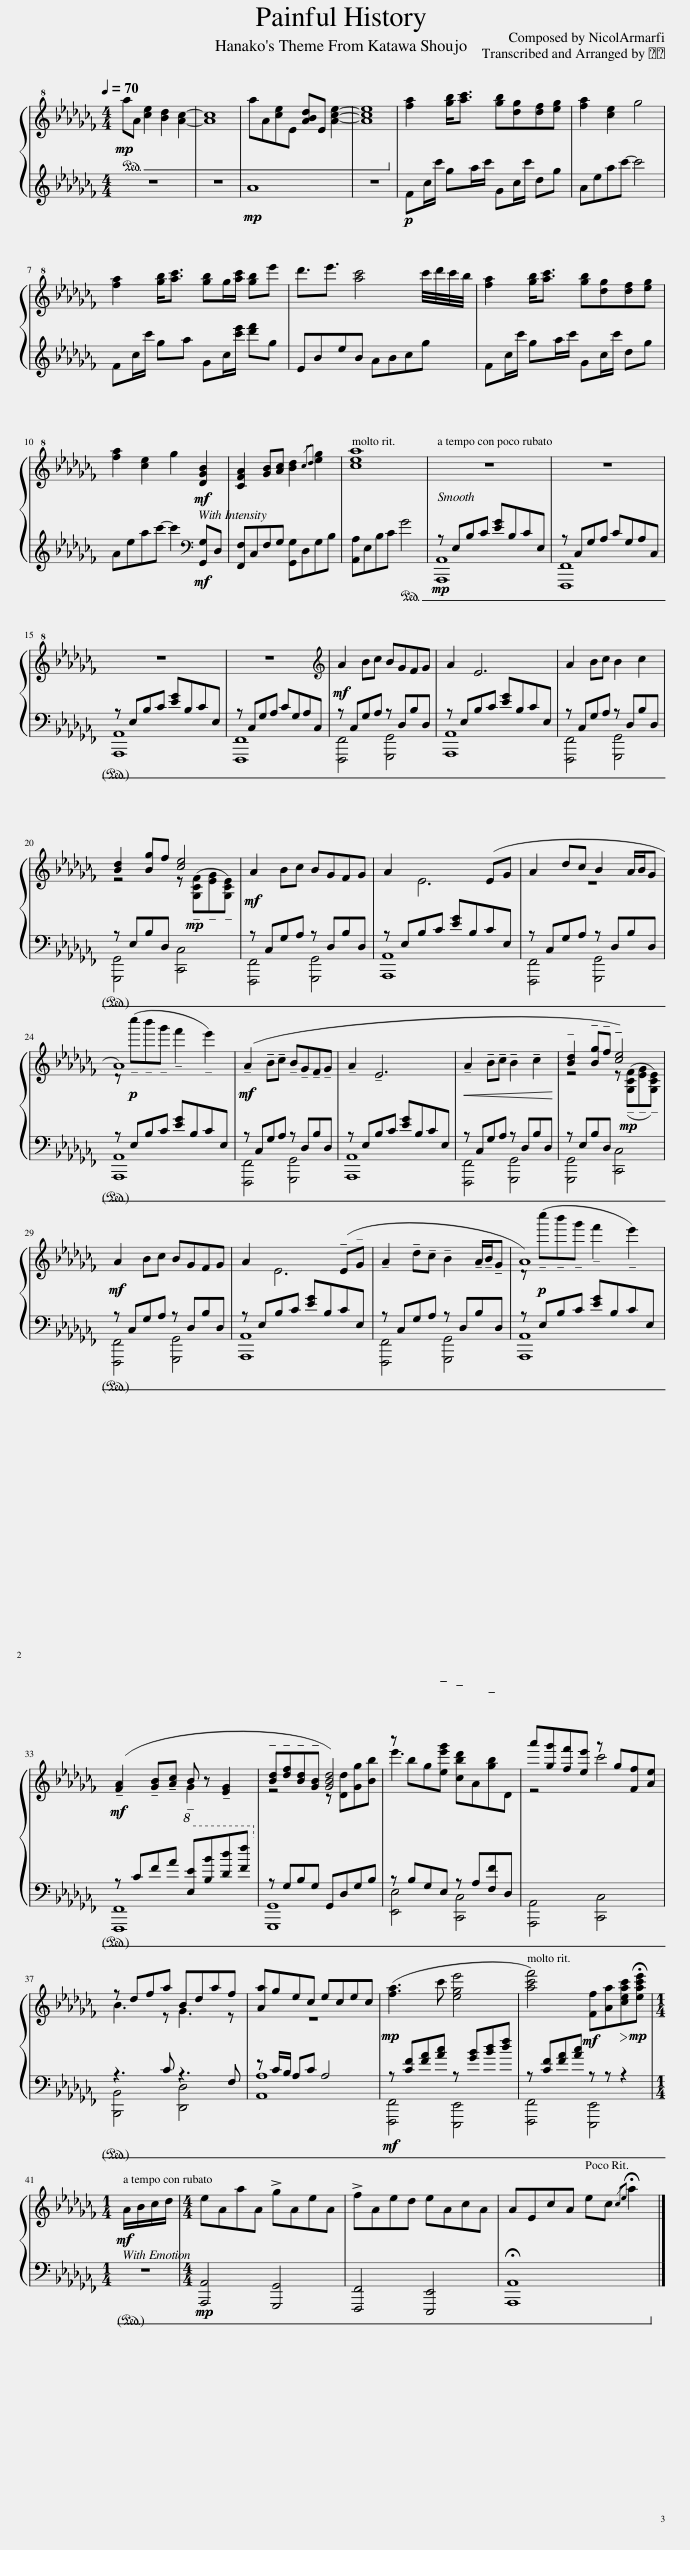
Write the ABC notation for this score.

X:1
%%score { ( 1 4 ) | ( 2 3 ) }
L:1/8
Q:1/4=70
M:4/4
I:linebreak $
K:Cb
V:1 treble+8
V:4 treble+8
V:2 treble
V:3 treble
V:1
!mp!!ped! aA [ce]2 [Bd]2 [Ac]2- | [Ac]8 | a!ped!A[ce]E [ABd]E [Ace]2-!ped-up! | [Ace]8 | [fa]2 [gb]<[ac'] [gb][dg][df][eg] | %5
 [fa]2 [ce]2 g4 |$ [fa]2 [gb]<[ac'] [gb]g/[ac']/ [gb]e' | d'3/2e'3/2 [ac']4 c'/4d'/4c'/4b/4 | [fa]2 [gb]<[ac'] [gb][dg][df][eg] |$ [fa]2 [ce]2 g2!mf! [DGB]2 | %10
 [CFA]2 [GB][Ac] [Bd]2{/cd} [eg]2 |[Q:1/4=70] [cea]8!ped!!ped-up![Q:1/4=61][Q:1/4=52][Q:1/4=43][Q:1/4=35] |[Q:1/4=70]!ped! z8 | z8 |$ z8 | %15
 z8 |[K:treble]!mf! A2 Bc BGFG | A2 E6 | A2 Bc B2 c2 |$ [Bd]2 [Bg]f [ce]4 | %20
!mf! A2 Bc BGFG | A2 x4 (EG | A2 dc B2 A/B/G |$ A8) |!mf! (!tenuto!A2 !tenuto!B!tenuto!c !tenuto!B!tenuto!G!tenuto!F!tenuto!G | %25
 !tenuto!A2 !tenuto!E6 |!<(! !tenuto!A2 !tenuto!B!tenuto!c !tenuto!B2 !tenuto!c2!<)! | !tenuto![Bd]2 !tenuto![Bg]!tenuto!f !tenuto![ce]4) |$!mf! A2 Bc BGFG | A2 x4 (!tenuto!E!tenuto!G | %30
 !tenuto!A2 !tenuto!d!tenuto!c !tenuto!B2 !tenuto!A/!tenuto!B/!tenuto!G | A8) |$!mf! (!tenuto![FA]2 !tenuto![GB]!tenuto![Ac] !tenuto!G2 !tenuto![EG]2 | !tenuto![Bd]!tenuto![df]!tenuto![Bd]!tenuto![GB] [GBd]4) | z bg!tenuto![ee'g'] !tenuto![cbd']A!tenuto![gb]D | %35
 a'[gg'][ff'][ee'] z g[Ff][Ae] |$ z dfa Bdaf | [Aa]gec ecec |!mp! ([fa]3 c' [ege']4 |[Q:1/4=70] [ac'f']4)[Q:1/4=43]!mf! [Ff][Q:1/4=37][Aa][Q:1/4=30]!>(![ceac']!>)![Q:1/4=24]!mp!!fermata![eac'e'] |$ %40
[M:1/4][Q:1/4=70]!mf! A/B/c/d/ |[M:4/4] eAaA !>!gAeA | !>!fAed eAcA | AEcA[Q:1/4=65] ec{/!fermata!c!fermata!e} !fermata!a2!ped-up! |] %44
V:2
 z8 | z8 |!mp! A8 | z8 |!p! Fc/c'/ ga/c'/ Gc/c'/ dg | %5
 Aeac'- c'4 |$ Fc/c'/ ga Gc/[c'e']/ [d'f']g | EBeB ABcg | Fc/c'/ ga/c'/ Gc/c'/ dg |$ Aeac'- c'2[K:bass]!mf! [G,,G,]D, | %10
 [F,,F,]C,F,G, [G,,G,]D,G,B, | [A,,A,]E,B,C G4 |!mp! z E,B,C [EG]B,CE, | z C,G,A, CG,A,C, |$ z E,B,C [EG]B,CE, | %15
 z C,G,A, CG,A,C, | z C,G,A, z D,B,D, | z E,B,C [EG]B,CE, | z C,G,A, z D,B,D, |$ z E,B,D, x4 | %20
 z C,G,A, z D,B,D, | z E,B,C [EG]B,CE, | z C,G,A, z D,B,D, |$ z E,B,C [EG]B,CE, | z C,G,A, z D,B,D, | %25
 z E,B,C [EG]B,CE, | z C,G,A, z D,B,D, | z E,B,D, x4 |$ z C,G,A, z D,B,D, | z E,B,C [EG]B,CE, | %30
 z C,G,A, z D,B,D, | z E,B,C [EG]B,CE, |$ z CFA!8va(! [Ee][Bb][dd'][ff']!8va)! | z G,B,G, G,,D,G,B, | z B,G,E, z A,[F,F]D, | %35
 x8 |$ z3 C z3 F, | z C/B,/ A,C A,4 |!mf! z [CF][FA][Ac] z [GB][Bd][df] | z [CF][FA][Ac] z z z2 |$ %40
[M:1/4] z2 |[M:4/4]!mp! [A,,,A,,]4 [G,,,G,,]4 | [F,,,F,,]4 [E,,,E,,]4 | !fermata![A,,,A,,]8 |] %44
V:3
 x8 | x8 | x8 | x8 | x8 | %5
 x8 |$ x8 | x8 | x8 |$ x6[K:bass] x2 | %10
 x8 | x8 | [A,,,A,,]8 | [F,,,F,,]8 |$ [A,,,A,,]8 | %15
 [F,,,F,,]8 | [F,,,F,,]4 [G,,,G,,]4 | [A,,,A,,]8 | [F,,,F,,]4 [G,,,G,,]4 |$ [G,,,G,,]4 [C,,C,]4 | %20
 [F,,,F,,]4 [G,,,G,,]4 | [A,,,A,,]8 | [F,,,F,,]4 [G,,,G,,]4 |$ [A,,,A,,]8 | [F,,,F,,]4 [G,,,G,,]4 | %25
 [A,,,A,,]8 | [F,,,F,,]4 [G,,,G,,]4 | [G,,,G,,]4 [C,,C,]4 |$ [F,,,F,,]4 [G,,,G,,]4 | [A,,,A,,]8 | %30
 [F,,,F,,]4 [G,,,G,,]4 | [A,,,A,,]8 |$ [F,,,F,,]8 | [G,,,G,,]8 | [E,,E,]4 [C,,C,]4 | %35
 [A,,,A,,]4 [C,,C,]4 |$ [B,,,B,,]4 [D,,D,]4 | [A,,A,]8 | [F,,,F,,]4 [E,,,E,,]4 | [F,,,F,,]4 [E,,,E,,]4 |$ %40
[M:1/4] x2 |[M:4/4] x8 | x8 | x8 |] %44
V:4
 x8 | x8 | x8 | x8 | x8 | %5
 x8 |$ x8 | x8 | x8 |$ x8 | %10
 x8 | x8 | x8 | x8 |$ x8 | %15
 x8 |[K:treble] x8 | x8 | x8 |$ z4 z!mp! (!tenuto![G,CF]!tenuto![EG]!tenuto![G,CE]) | %20
 x8 | x2 E6 | z8 |$ z!p! (!tenuto!c''!tenuto!b'!tenuto!g' !tenuto!f'2 !tenuto!e'2) | x8 | %25
 x8 | x8 | z4 z!mp! ((!tenuto![G,CF]!tenuto![EG]!tenuto![G,CE])) |$ x8 | x2 E6 | %30
 x8 | z!p! (!tenuto!c''!tenuto!b'!tenuto!g' !tenuto!f'2 !tenuto!e'2) |$ x4 B z x2 | z4 z [Dd][Gg][Bb] | e'3 x5 | %35
 z4 c'4 |$ B3 z G3 z | z8 | x8 | x8 |$ %40
[M:1/4] x2 |[M:4/4] x8 | x8 | x8 |] %44
